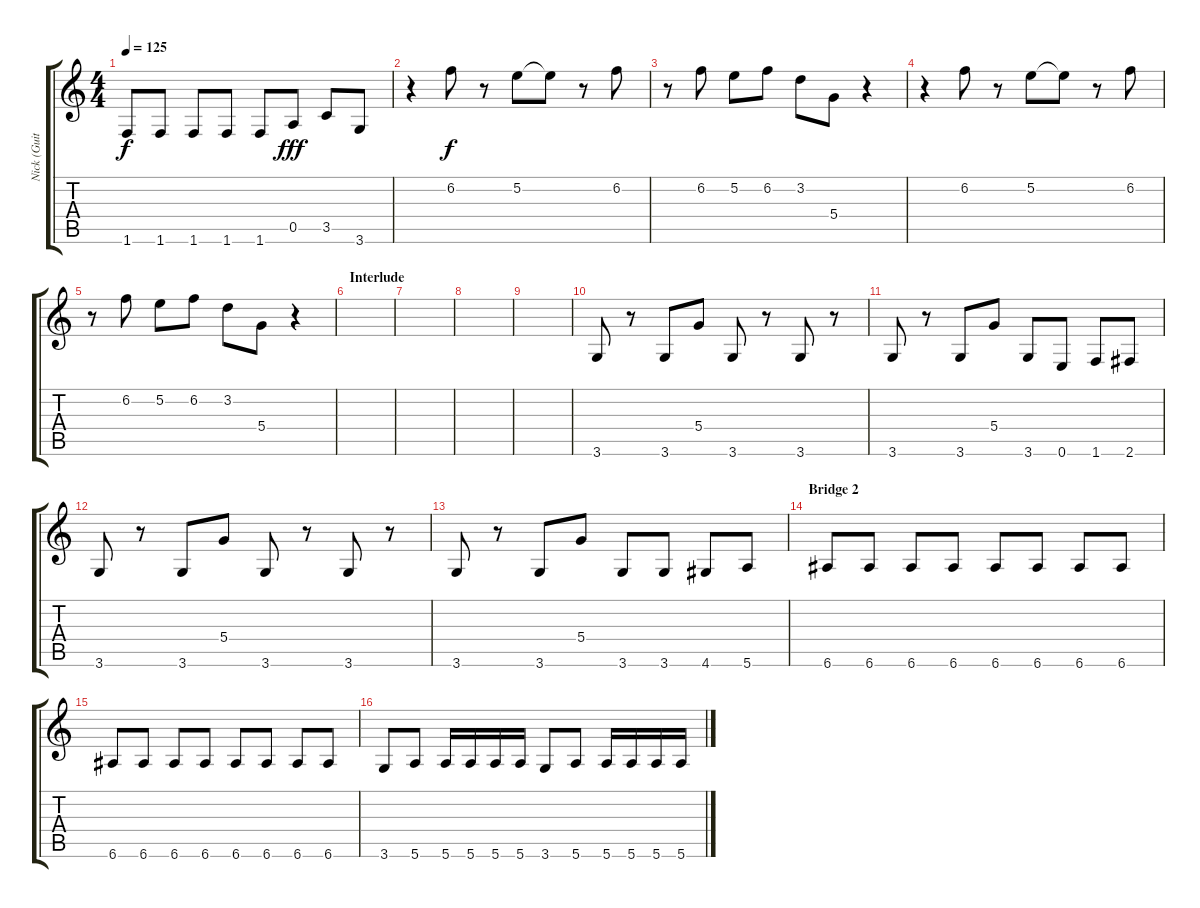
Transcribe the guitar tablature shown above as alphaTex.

\track ("Nick (Guitar 2)" "Nick (Guit") {instrument distortionguitar}
\staff {score tabs}
\tuning (E4 B3 G3 D3 A2 E2) {hide}
\ts (4 4)
\tempo 125
\clef g2
\ks c
1.6.8{dy f} 1.6.8 1.6.8 1.6.8 1.6.8 0.5.8{dy fff} 3.5.8 3.6.8 |
r.4 6.2.8{dy f} r.8 5.2.8 5.2{t}.8 r.8 6.2.8 |
r.8 6.2.8 5.2.8 6.2.8 3.2.8 5.4.8 r.4 |
r.4 6.2.8 r.8 5.2.8 5.2{t}.8 r.8 6.2.8 |
r.8 6.2.8 5.2.8 6.2.8 3.2.8 5.4.8 r.4 |
\section ("" "Interlude")
|
|
|
|
3.6.8 r.8 3.6.8 5.4.8 3.6.8 r.8 3.6.8 r.8 |
3.6.8 r.8 3.6.8 5.4.8 3.6.8 0.6.8 1.6.8 2.6.8 |
3.6.8 r.8 3.6.8 5.4.8 3.6.8 r.8 3.6.8 r.8 |
3.6.8 r.8 3.6.8 5.4.8 3.6.8 3.6.8 4.6.8 5.6.8 |
\section ("" "Bridge 2")
6.6.8 6.6.8 6.6.8 6.6.8 6.6.8 6.6.8 6.6.8 6.6.8 |
6.6.8 6.6.8 6.6.8 6.6.8 6.6.8 6.6.8 6.6.8 6.6.8 |
3.6.8 5.6.8 5.6.16 5.6.16 5.6.16 5.6.16 3.6.8 5.6.8 5.6.16 5.6.16 5.6.16 5.6.16
